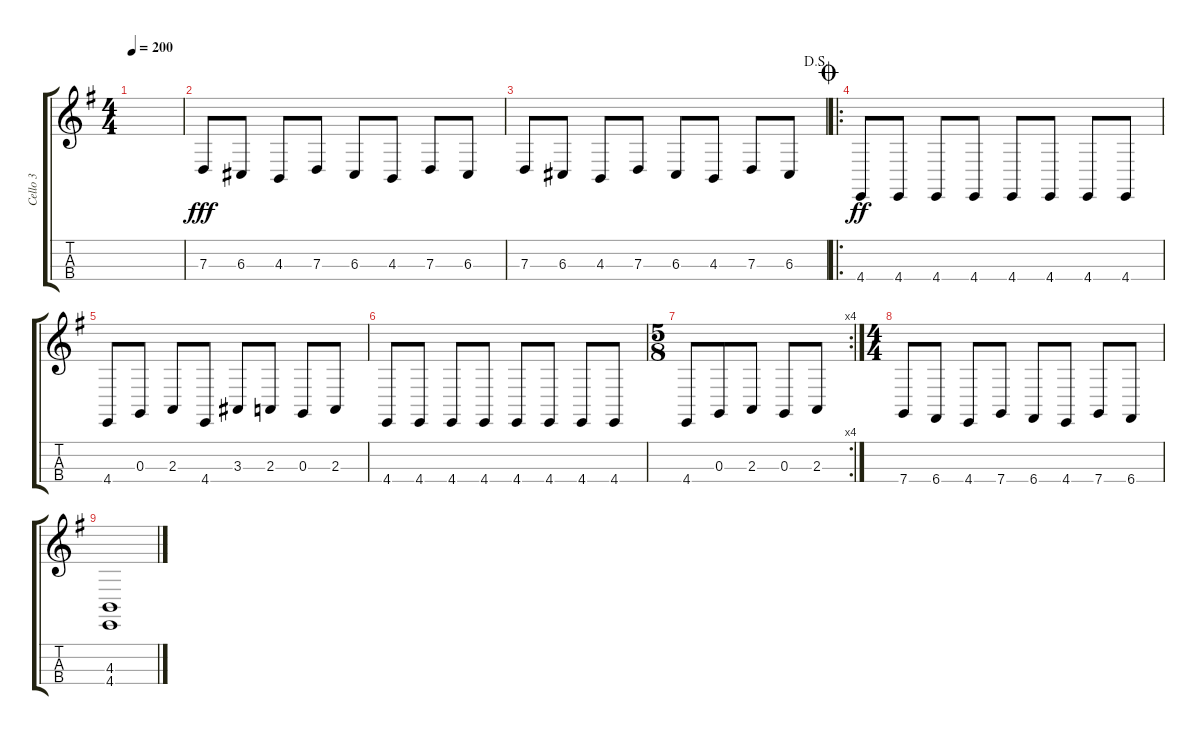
\track ("Cello 3" "Cello 3") {instrument cello}
\staff {score tabs}
\tuning (A3 D3 G2 C2) {hide}
\ts (4 4)
\tempo 200
\clef g2
\ks g
|
7.3.8{dy fff} 6.3.8 4.3.8 7.3.8 6.3.8 4.3.8 7.3.8 6.3.8 |
\jump dalsegno
7.3.8 6.3.8 4.3.8 7.3.8 6.3.8 4.3.8 7.3.8 6.3.8 |
\ro
\jump coda
4.4.8{dy ff} 4.4.8 4.4.8 4.4.8 4.4.8 4.4.8 4.4.8 4.4.8 |
4.4.8 0.3.8 2.3.8 4.4.8 3.3.8 2.3.8 0.3.8 2.3.8 |
4.4.8 4.4.8 4.4.8 4.4.8 4.4.8 4.4.8 4.4.8 4.4.8 |
\rc 4
\ts (5 8)
4.4.8 0.3.8 2.3.8 0.3.8 2.3.8 |
\ts (4 4)
7.4.8 6.4.8 4.4.8 7.4.8 6.4.8 4.4.8 7.4.8 6.4.8 |
(4.3 4.4).1
